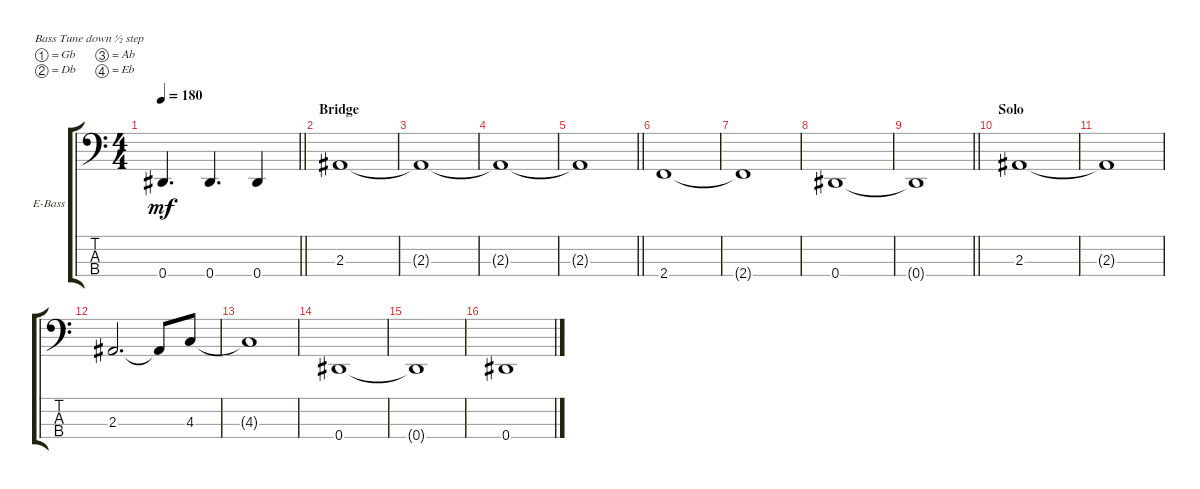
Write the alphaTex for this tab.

\defaultSystemsLayout 4
\bracketExtendMode groupsimilarinstruments
\firstSystemTrackNameOrientation horizontal
\otherSystemsTrackNameOrientation horizontal
\track ("Guy - Electric Bass" "E-Bass") {instrument electricbassfinger}
\staff {score tabs}
\tuning (Gb2 Db2 Ab1 Eb1)
\ts (4 4)
\tempo 180
\clef f4
\barLineRight lightlight
\ks c
0.4{t}.4{d dy mf} 0.4.4{d} 0.4.4 |
\section ("" "Bridge")
2.3.1 |
2.3{t}.1 |
2.3{t}.1 |
\barLineRight lightlight
2.3{t}.1 |
2.4.1 |
2.4{t}.1 |
0.4.1 |
\barLineRight lightlight
0.4{t}.1 |
\section ("" "Solo")
2.3.1 |
2.3{t}.1 |
2.3.2{d} 2.3{t}.8 4.3.8 |
4.3{t}.1 |
0.4.1 |
0.4{t}.1 |
0.4.1
